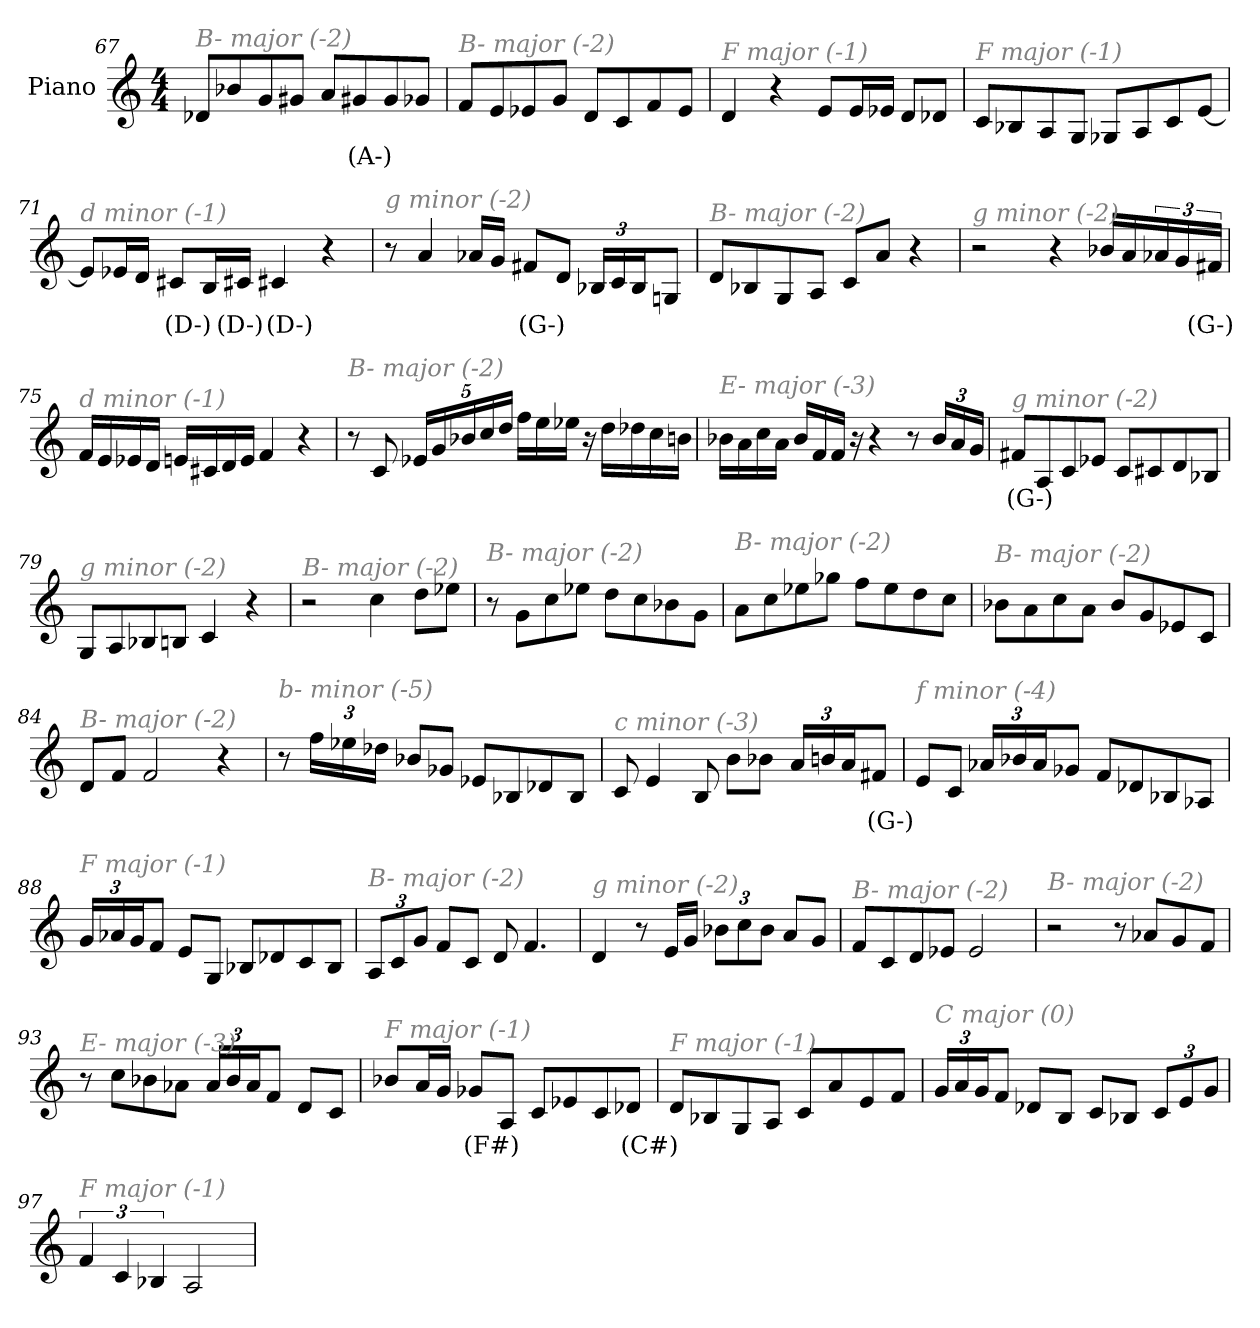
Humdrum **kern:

**kern	**text
*part1	*part1
*staff1	*staff1
*I"Piano	*
*I'Pno	*
!!LO:LB:g=z
*clefG2	*
*k[]	*
*M4/4	*
=67	=67
!LO:TX:i:color=#808080:t=B- major (-2)	!
8d-X/L	.
8b-X/	.
8g/	.
8g#X/J	.
8a/L	.
8g#Xi/	(A-)
8g#/	.
8g-X/J	.
=68	=68
!LO:TX:i:color=#808080:t=B- major (-2)	!
8f/L	.
8e/	.
8e-X/	.
8g/J	.
8d/L	.
8c/	.
8f/	.
8e-/J	.
=69	=69
!LO:TX:i:color=#808080:t=F major (-1)	!
4d/	.
4r	.
8e/L	.
16e/L	.
16e-X/JJ	.
8d/L	.
8d-X/J	.
=70	=70
!LO:TX:i:color=#808080:t=F major (-1)	!
8c/L	.
8B-X/	.
8A/	.
8G/J	.
8G-X/L	.
8A/	.
8c/	.
[8e/J	.
!!LO:LB:g=z
=71	=71
!LO:TX:i:color=#808080:t=d minor (-1)	!
8e/L]	.
16e-X/L	.
16d/JJ	.
8c#Xi/L	(D-)
16B/L	.
16c#Xi/JJ	(D-)
4c#Xi/	(D-)
4r	.
=72	=72
!LO:TX:i:color=#808080:t=g minor (-2)	!
8r	.
4a/	.
16a-X/LL	.
16g/JJ	.
8f#Xi/L	(G-)
8d/J	.
*Xbrackettup	*
24B-X/LL	.
24c/	.
24B-/J	.
8Gn/J	.
=73	=73
!LO:TX:i:color=#808080:t=B- major (-2)	!
8d/L	.
8B-X/	.
8G/	.
8A/J	.
8c/L	.
8a/J	.
4r	.
=74	=74
!LO:TX:i:color=#808080:t=g minor (-2)	!
2r	.
4r	.
16b-X/LL	.
16a/	.
*brackettup	*
24a-X/	.
24g/	.
24f#Xi/JJ	(G-)
!!LO:LB:g=z
=75	=75
!LO:TX:i:color=#808080:t=d minor (-1)	!
16f/LL	.
16e/	.
16e-X/	.
16d/JJ	.
16en/LL	.
16c#X/	.
16d/	.
16e/JJ	.
4f/	.
4r	.
=76	=76
!LO:TX:i:color=#808080:t=B- major (-2)	!
8r	.
8c/	.
*Xbrackettup	*
20e-X/LL	.
20g/	.
20b-X/	.
20cc/	.
20dd/JJ	.
16ff\LL	.
16ee\	.
16ee-X\JJ	.
16r	.
16dd\LL	.
16dd-X\	.
16cc\	.
16bn\JJ	.
=77	=77
!LO:TX:i:color=#808080:t=E- major (-3)	!
16b-X\LL	.
16a\	.
16cc\	.
16a\JJ	.
16b-/LL	.
16f/	.
16f/JJ	.
16r	.
4r	.
8r	.
24b-/LL	.
24a/	.
24g/JJ	.
!!LO:LB:g=z
=78	=78
!LO:TX:i:color=#808080:t=g minor (-2)	!
8f#Xi/L	(G-)
8A/	.
8c/	.
8e-X/J	.
8c/L	.
8c#X/	.
8d/	.
8B-X/J	.
=79	=79
!LO:TX:i:color=#808080:t=g minor (-2)	!
8G/L	.
8A/	.
8B-X/	.
8Bn/J	.
4c/	.
4r	.
=80	=80
!LO:TX:i:color=#808080:t=B- major (-2)	!
2r	.
4cc\	.
8dd\L	.
8ee-X\J	.
=81	=81
!LO:TX:i:color=#808080:t=B- major (-2)	!
8r	.
8g\L	.
8cc\	.
8ee-X\J	.
8dd\L	.
8cc\	.
8b-X\	.
8g\J	.
=82	=82
!LO:TX:i:color=#808080:t=B- major (-2)	!
8a\L	.
8cc\	.
8ee-X\	.
8gg-X\J	.
8ff\L	.
8ee-\	.
8dd\	.
8cc\J	.
!!LO:PB:g=z
=83	=83
!LO:TX:i:color=#808080:t=B- major (-2)	!
8b-X\L	.
8a\	.
8cc\	.
8a\J	.
8b-/L	.
8g/	.
8e-X/	.
8c/J	.
=84	=84
!LO:TX:i:color=#808080:t=B- major (-2)	!
8d/L	.
8f/J	.
2f/	.
4r	.
=85	=85
!LO:TX:i:color=#808080:t=b- minor (-5)	!
8r	.
24ff\LL	.
24ee-X\	.
24dd-X\JJ	.
8b-X/L	.
8g-X/J	.
8e-X/L	.
8B-X/	.
8d-X/	.
8B-/J	.
=86	=86
!LO:TX:i:color=#808080:t=c minor (-3)	!
8c/	.
4e/	.
8B/	.
8b\L	.
8b-X\J	.
24a/LL	.
24bn/	.
24a/J	.
8f#Xi/J	(G-)
!!LO:LB:g=z
=87	=87
!LO:TX:i:color=#808080:t=f minor (-4)	!
8e/L	.
8c/J	.
24a-X/LL	.
24b-X/	.
24a-/J	.
8g-X/J	.
8f/L	.
8d-X/	.
8B-X/	.
8A-X/J	.
=88	=88
!LO:TX:i:color=#808080:t=F major (-1)	!
24g/LL	.
24a-X/	.
24g/J	.
8f/J	.
8e/L	.
8G/J	.
8B-X/L	.
8d-X/	.
8c/	.
8B-/J	.
=89	=89
!LO:TX:i:color=#808080:t=B- major (-2)	!
12A/L	.
12c/	.
12g/J	.
8f/L	.
8c/J	.
8d/	.
4.f/	.
=90	=90
!LO:TX:i:color=#808080:t=g minor (-2)	!
4d/	.
8r	.
16e/LL	.
16g/JJ	.
12b-X\L	.
12cc\	.
12b-\J	.
8a/L	.
8g/J	.
!!LO:LB:g=z
=91	=91
!LO:TX:i:color=#808080:t=B- major (-2)	!
8f/L	.
8c/	.
8d/	.
8e-X/J	.
2e-/	.
=92	=92
!LO:TX:i:color=#808080:t=B- major (-2)	!
2r	.
8r	.
8a-X/L	.
8g/	.
8f/J	.
=93	=93
!LO:TX:i:color=#808080:t=E- major (-3)	!
8r	.
8cc\L	.
8b-X\	.
8a-X\J	.
24a-/LL	.
24b-/	.
24a-/J	.
8f/J	.
8d/L	.
8c/J	.
=94	=94
!LO:TX:i:color=#808080:t=F major (-1)	!
8b-X/L	.
16a/L	.
16g/JJ	.
8g-Xi/L	(F#)
8A/J	.
8c/L	.
8e-X/	.
8c/	.
8d-Xi/J	(C#)
!!LO:LB:g=z
=95	=95
!LO:TX:i:color=#808080:t=F major (-1)	!
8d/L	.
8B-X/	.
8G/	.
8A/J	.
8c/L	.
8a/	.
8e/	.
8f/J	.
=96	=96
!LO:TX:i:color=#808080:t=C major (0)	!
24g/LL	.
24a/	.
24g/J	.
8f/J	.
8d-X/L	.
8B/J	.
8c/L	.
8B-X/J	.
12c/L	.
12e/	.
12g/J	.
=97	=97
*brackettup	*
!LO:TX:i:color=#808080:t=F major (-1)	!
6f/	.
6c/	.
6B-X/	.
2A/	.
=	=
*-	*-
